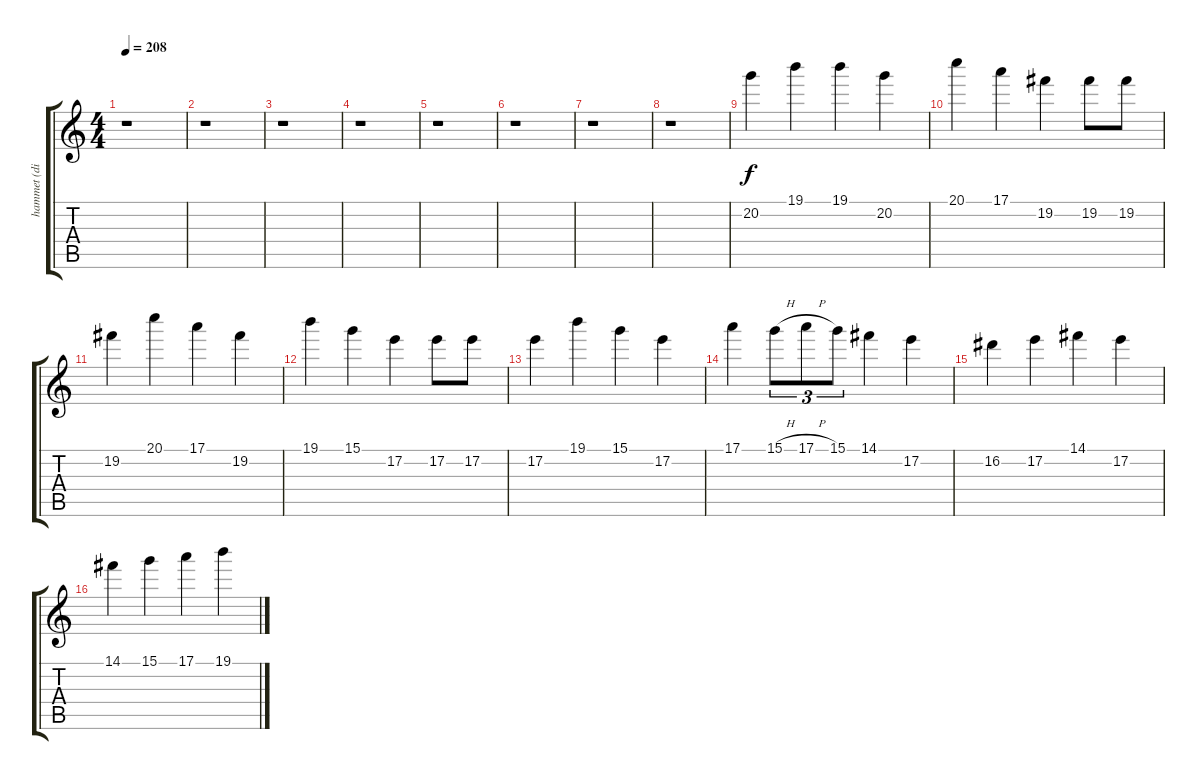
\track ("hammet (dist)" "hammet (di") {instrument distortionguitar}
\staff {score tabs}
\tuning (E4 B3 G3 D3 A2 E2) {hide}
\ts (4 4)
\tempo 208
\clef g2
\ks c
r.1{dy f} |
r.1 |
r.1 |
r.1 |
r.1 |
r.1 |
r.1 |
r.1 |
20.2.4 19.1.4 19.1.4 20.2.4 |
20.1.4 17.1.4 19.2.4 19.2.8 19.2.8 |
19.2.4 20.1.4 17.1.4 19.2.4 |
19.1.4 15.1.4 17.2.4 17.2.8 17.2.8 |
17.2.4 19.1.4 15.1.4 17.2.4 |
17.1.4 15.1{h}.8{tu (3 2)} 17.1{h}.8{tu (3 2)} 15.1.8{tu (3 2)} 14.1.4 17.2.4 |
16.2.4 17.2.4 14.1.4 17.2.4 |
14.1.4 15.1.4 17.1.4 19.1.4
